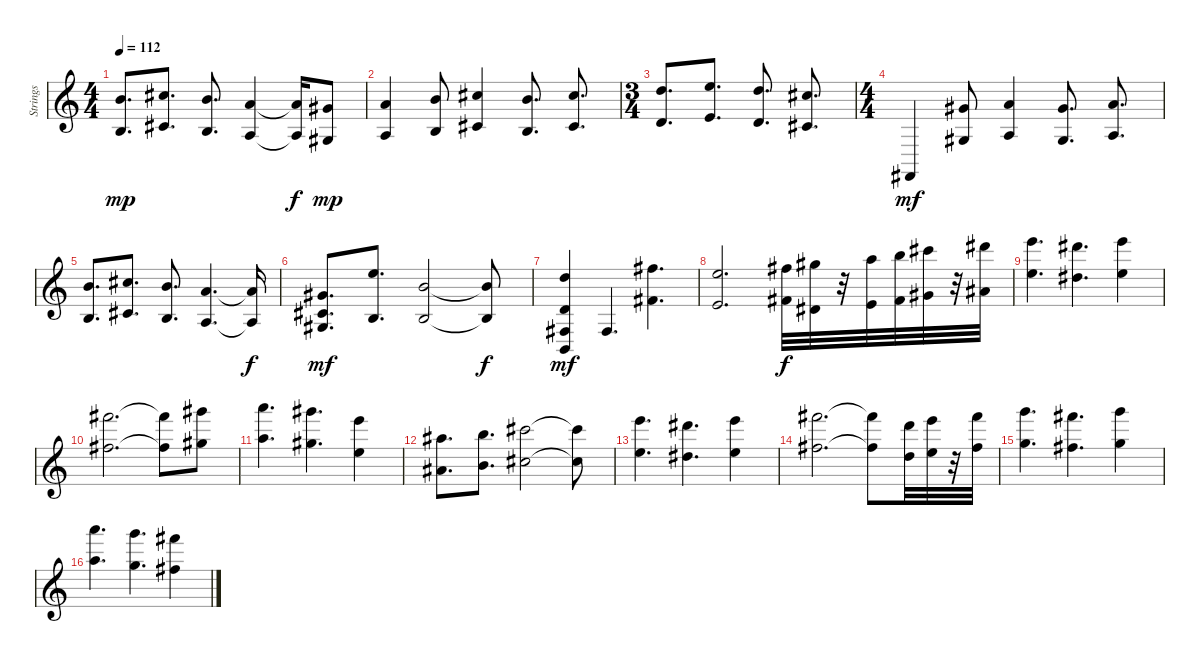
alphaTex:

\track ("Strings" "Strings") {instrument stringensemble1}
\staff {score}
\tuning (E4 B3 G3 D3 A2 E2) {hide}
\ts (4 4)
\tempo 112
\clef g2
\ks c
(7.1 0.2).8{d dy mp} (9.1 11.4).8{d} (7.1 0.2).8{d} (5.1 7.4).4 (5.1{t} 7.4{t}).16{dy f} (4.1 6.4).8{dy mp} |
(5.1 7.4).4 (7.1 0.2).8 (9.1 11.4).4 (7.1 0.2).8{d} (9.1 11.4).8{d} |
\ts (3 4)
(10.1 12.4).8{d} (12.1 14.4).8{d} (10.1 12.4).8{d} (9.1 11.4).8{d} |
\ts (4 4)
2.6.4{dy mf} (4.1 6.4).8 (5.1 7.4).4 (4.1 6.4).8{d} (5.1 7.4).8{d} |
(7.1 0.2).8{d} (9.1 11.4).8{d} (7.1 0.2).8{d} (5.1 7.4).4{d} (5.1{t} 7.4{t}).16{dy f} |
(4.1 6.3 6.4).8{d dy mf} (12.1 0.2).8{d} (7.1 0.2).2 (7.1{t} 0.2{t}).8{dy f} |
(10.1 7.3 9.5 7.6).4{dy mf} 9.5.4{d} (14.1 11.3).4{d} |
(12.1 14.4).2{d} (14.1 16.4).32{dy f} (16.1 18.5).32 r.32 (17.1 19.5).32 (19.1 21.5).32 (21.1 23.5).32 r.32 (23.1 20.4).32 |
(24.1 21.3).4{d} (23.1 20.3).4{d} (24.1 21.3).4 |
(26.1 23.3).2{d} (26.1{t} 23.3{t}).8 (28.1 21.2).8 |
(29.1 22.2).4{d} (28.1 21.2).4{d} (24.1 21.3).4 |
(18.1 20.4).8{d} (19.1 21.4).8{d} (21.1 23.4).2 (21.1{t} 23.4{t}).8 |
(24.1 21.3).4{d} (23.1 20.3).4{d} (24.1 21.3).4 |
(26.1 23.3).2{d} (26.1{t} 23.3{t}).8 (22.1 24.4).32 (24.1 21.3).32 r.32 (26.1 23.3).32 |
(27.1 24.3).4{d} (26.1 23.3).4{d} (27.1 24.3).4 |
(29.1 22.2).4{d} (27.1 24.3).4{d} (26.1 23.3).4
